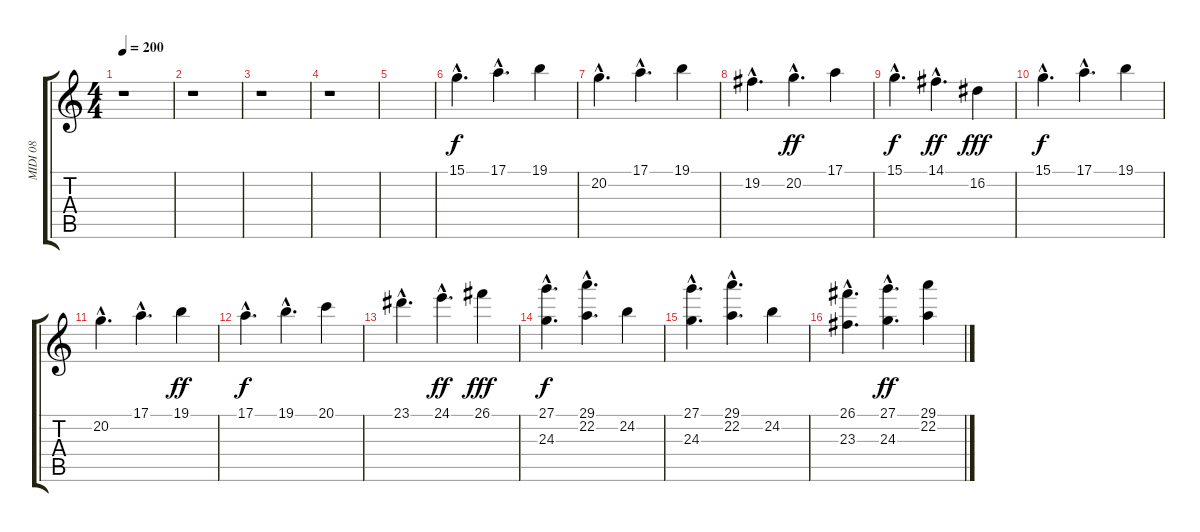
\track ("MIDI 08" "MIDI 08") {instrument stringensemble2}
\staff {score tabs}
\tuning (E4 B3 G3 D3 A2 E2) {hide}
\ts (4 4)
\tempo 200
\clef g2
\ks c
r.1{dy ff} |
r.1 |
r.1 |
r.1 |
|
15.1{hac}.4{d dy f volume 16} 17.1{hac}.4{d} 19.1.4 |
20.2{hac}.4{d} 17.1{hac}.4{d} 19.1.4 |
19.2{hac}.4{d} 20.2{hac}.4{d dy ff} 17.1.4 |
15.1{hac}.4{d dy f} 14.1{hac}.4{d dy ff} 16.2.4{dy fff} |
15.1{hac}.4{d dy f} 17.1{hac}.4{d} 19.1.4 |
20.2{hac}.4{d} 17.1{hac}.4{d} 19.1.4{dy ff} |
17.1{hac}.4{d dy f} 19.1{hac}.4{d} 20.1.4 |
23.1{hac}.4{d} 24.1{hac}.4{d dy ff} 26.1.4{dy fff} |
(27.1{hac} 24.3{hac}).4{d dy f} (29.1{hac} 22.2{hac}).4{d} 24.2.4 |
(27.1{hac} 24.3{hac}).4{d} (29.1{hac} 22.2{hac}).4{d} 24.2.4 |
(26.1{hac} 23.3{hac}).4{d} (27.1{hac} 24.3{hac}).4{d dy ff} (29.1 22.2).4
